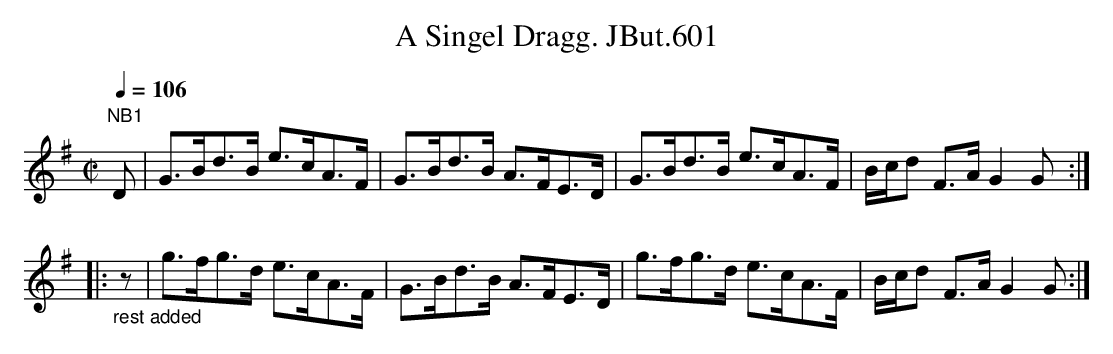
X:1
T:Singel Dragg. JBut.601, A
M:C|
L:1/8
Q:1/4=106
K:G
"NB1"D|G>Bd>B e>cA>F|G>Bd>B A>FE>D|G>Bd>B e>cA>F|B/c/d F>A G2G:|
|:"_rest added"z|g>fg>d e>cA>F|G>Bd>B A>FE>D|g>fg>d e>cA>F|B/c/d F>A G2G:|
